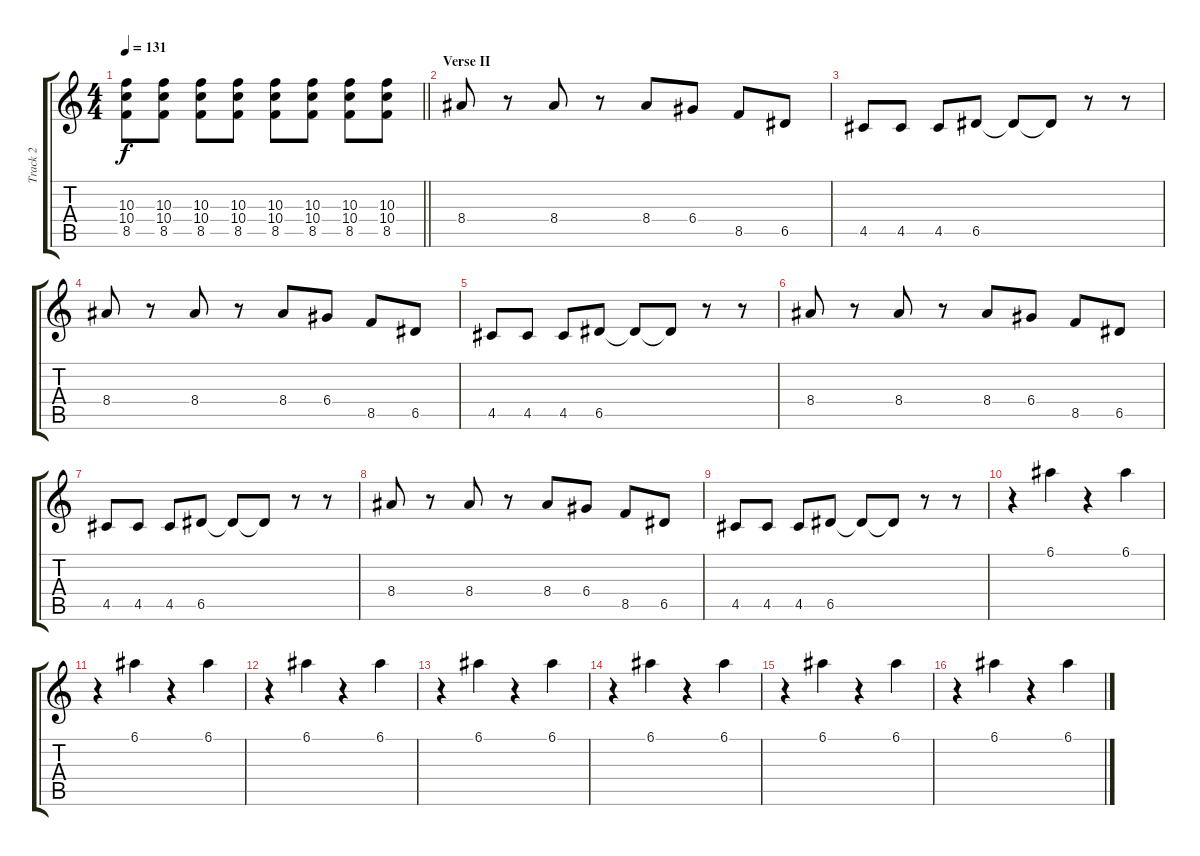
\track ("Track 2" "Track 2") {instrument overdrivenguitar}
\staff {score tabs}
\tuning (E4 B3 G3 D3 A2 E2) {hide}
\ts (4 4)
\tempo 131
\clef g2
\barLineRight lightlight
\ks c
(10.3 10.4 8.5).8{dy f} (10.3 10.4 8.5).8 (10.3 10.4 8.5).8 (10.3 10.4 8.5).8 (10.3 10.4 8.5).8 (10.3 10.4 8.5).8 (10.3 10.4 8.5).8 (10.3 10.4 8.5).8 |
\section ("" "Verse II")
8.4.8 r.8 8.4.8 r.8 8.4.8 6.4.8 8.5.8 6.5.8 |
4.5.8 4.5.8 4.5.8 6.5.8 6.5{t}.8 6.5{t}.8 r.8 r.8 |
8.4.8 r.8 8.4.8 r.8 8.4.8 6.4.8 8.5.8 6.5.8 |
4.5.8 4.5.8 4.5.8 6.5.8 6.5{t}.8 6.5{t}.8 r.8 r.8 |
8.4.8 r.8 8.4.8 r.8 8.4.8 6.4.8 8.5.8 6.5.8 |
4.5.8 4.5.8 4.5.8 6.5.8 6.5{t}.8 6.5{t}.8 r.8 r.8 |
8.4.8 r.8 8.4.8 r.8 8.4.8 6.4.8 8.5.8 6.5.8 |
4.5.8 4.5.8 4.5.8 6.5.8 6.5{t}.8 6.5{t}.8 r.8 r.8 |
r.4 6.1.4 r.4 6.1.4 |
r.4 6.1.4 r.4 6.1.4 |
r.4 6.1.4 r.4 6.1.4 |
r.4 6.1.4 r.4 6.1.4 |
r.4 6.1.4 r.4 6.1.4 |
r.4 6.1.4 r.4 6.1.4 |
r.4 6.1.4 r.4 6.1.4
